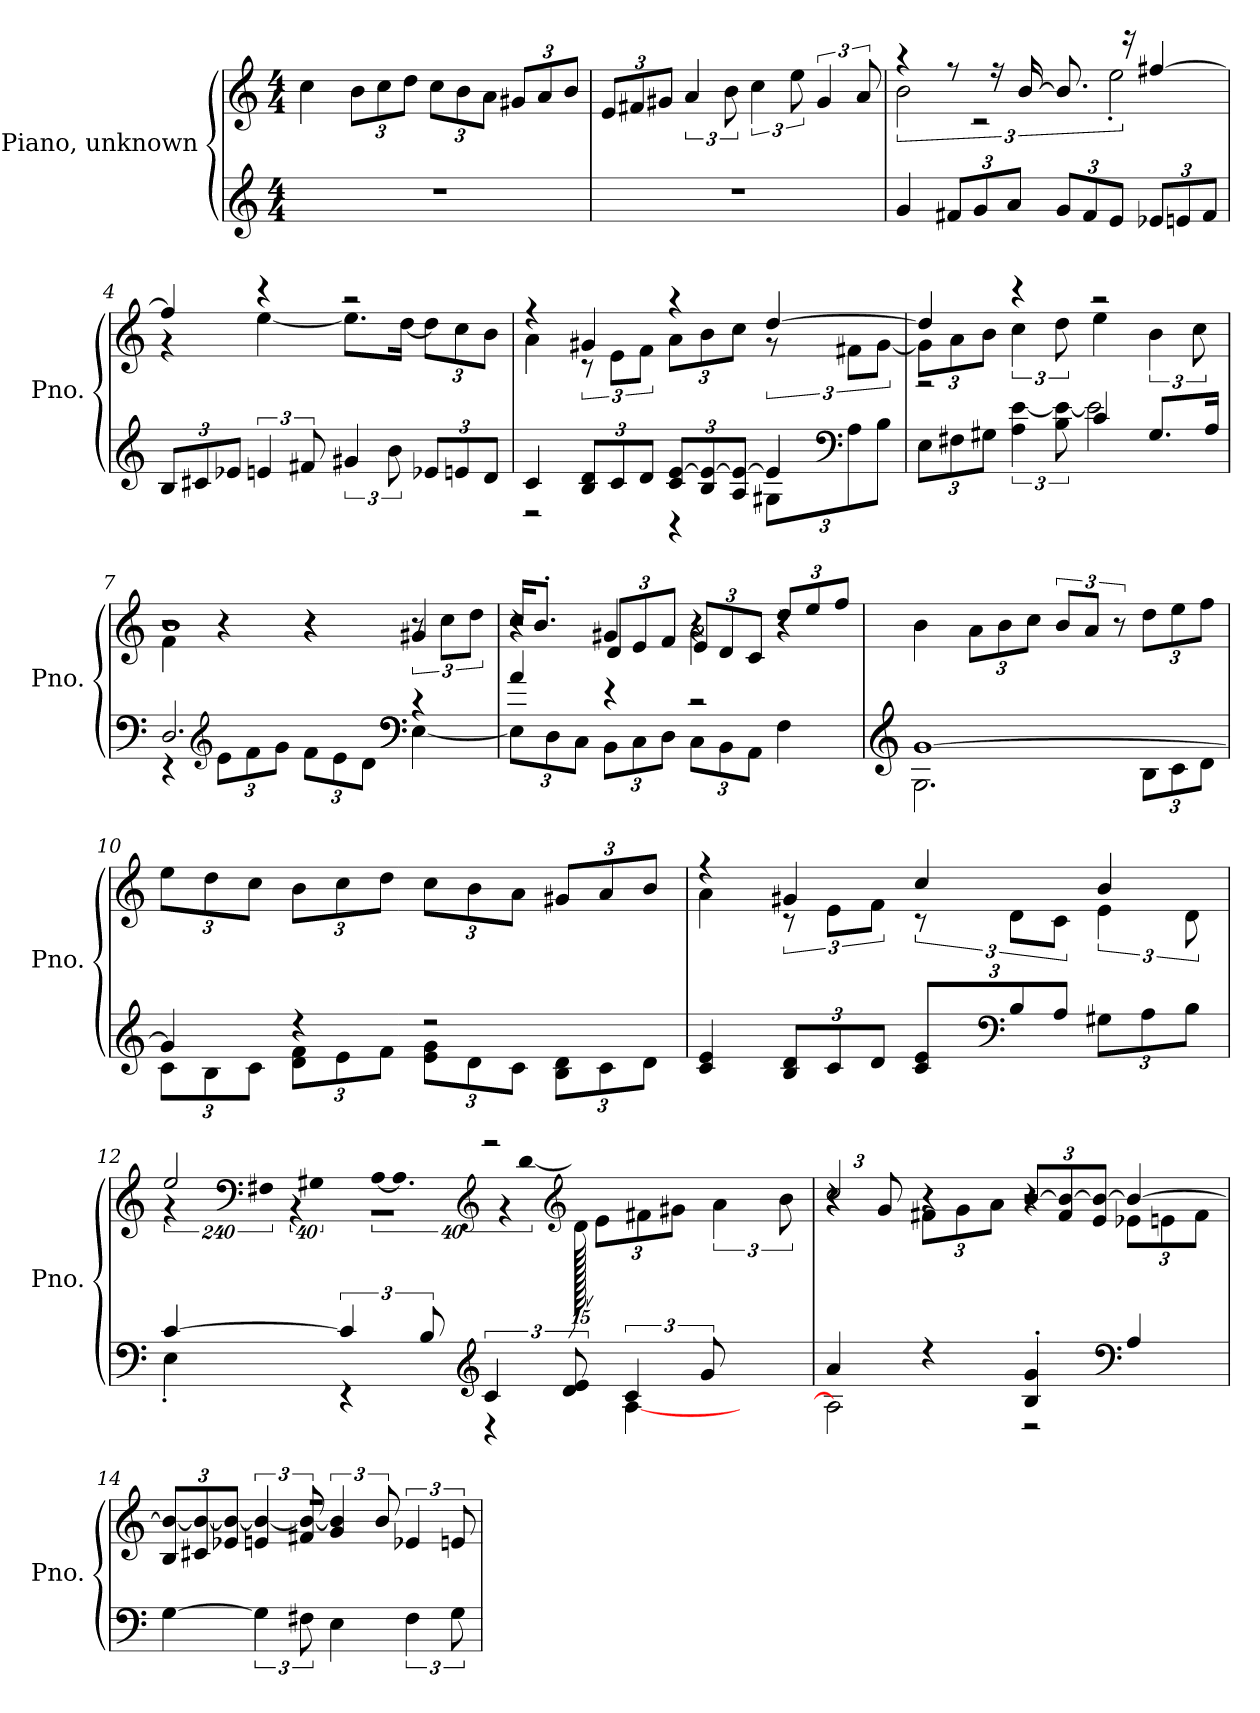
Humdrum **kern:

**kern	**kern
*part1	*part1
*staff2	*staff1
*I"Piano, unknown	*
*I'Pno.	*
*clefG2	*clefG2
*k[]	*k[]
*M4/4	*M4/4
*MM120	*MM120
=1	=1
1r	4cc\
*	*Xbrackettup
.	12b\L
.	12cc\
.	12dd\J
.	12cc\L
.	12b\
.	12a\J
.	12g#X/L
.	12a/
.	12b/J
=2	=2
1r	12e/L
.	12f#X/
.	12g#X/J
*	*brackettup
.	6a/
.	12b\
.	6cc\
.	12ee\
.	6g#/
.	12a/
=3	=3
*	*^
4g/	4r	3b\
*Xbrackettup	*	*
12f#X/L	8r	.
12g/	.	3r
.	16r	.
12a/J	.	.
.	[16b/	.
12g/L	8.b/]	.
12f#/	.	.
12e/J	.	3ee'\
.	16r	.
12e-X/L	[4ff#X/	.
12en/	.	.
12f#/J	.	.
!!LO:LB:g=z	!!
=4	=4	=4
12B/L	4ff#/]	4r
12c#X/	.	.
12e-X/J	.	.
*brackettup	*	*
6en/	4r	[4ee\
12f#X/	.	.
6g#X/	2r	8.ee\L]
12b\	.	.
.	.	[16dd\Jk
*Xbrackettup	*	*Xbrackettup
12e-X/L	.	12dd\L]
12en/	.	12cc\
12d/J	.	12b\J
=5	=5	=5
*^	*	*
4c/	2r	4r	4a\
*	*	*	*brackettup
12B/ 12d/L	.	4g#X/	12r
12c/	.	.	12e\L
12d/J	.	.	12f\J
*	*	*	*Xbrackettup
12c/ [12e/L	4r	4r	12a\L
12B/ 12e/_	.	.	12b\
12A/ 12e/_J	.	.	12cc\J
*	*	*	*brackettup
4e/]	12G#X\L	[4dd/	12r
*clefF4	*	*	*
.	12A\	.	12f#X\L
.	12B\J	.	[12g#\J
=6	=6	=6	=6
*	*	*	*Xbrackettup
2r	12E\L	4dd/]	12g#\L]
.	12F#X\	.	12a\
.	12G#X\J	.	12b\J
*	*brackettup	*	*brackettup
.	6A\ [6e\	4r	6cc\
.	12B\ 12e\_	.	12dd\
4c/	2e\]	2r	4ee\
8.G#/L	.	.	6b\
.	.	.	12cc\
16A/Jk	.	.	.
!!LO:LB:g=z
=7	=7	=7	=7
*	*	*	*^
2.D/	4r	1b	4f\	2r
*clefG2	*	*	*	*
*	*Xbrackettup	*	*	*
.	12e\L	.	4r	.
.	12f\	.	.	.
.	12g\J	.	.	.
.	12f\L	.	4r	4r
.	12e\	.	.	.
.	12d\J	.	.	.
*clefF4	*	*	*	*
4r	[4E\	.	12r	4g#X/
.	.	.	12cc\L	.
.	.	.	12dd\J	.
=8	=8	=8	=8	=8
4a/	12E\L]	16cc/KL	2r	4r
.	.	8.b'/J	.	.
.	12D\	.	.	.
.	12C\J	.	.	.
*	*	*	*	*Xbrackettup
4r	12BB\L	4g#X/	.	12d/L
.	12C\	.	.	12e/
.	12D\J	.	.	12f/J
2r	12C\L	4r	2a\	12e/L
.	12BB\	.	.	12d/
.	12AA\J	.	.	12c/J
.	4F\	12dd/L	.	4r
.	.	12ee/	.	.
.	.	12ff/J	.	.
*	*	*v	*v	*v
=9	=9	=9
*clefG2	*	*
[1g	2.G\	4b\
.	.	12a\L
.	.	12b\
.	.	12cc\J
*	*	*brackettup
.	.	12b/L
.	.	12a/J
.	.	12r
*	*	*Xbrackettup
.	12B\L	12dd\L
.	12c\	12ee\
.	12d\J	12ff\J
!!LO:LB:g=z
=10	=10	=10
4g/]	12c\L	12ee\L
.	12B\	12dd\
.	12c\J	12cc\J
4r	12d\ 12f\L	12b\L
.	12e\	12cc\
.	12f\J	12dd\J
2r	12e\ 12g\L	12cc\L
.	12d\	12b\
.	12c\J	12a\J
.	12B\ 12d\L	12g#X/L
.	12c\	12a/
.	12d\J	12b/J
*v	*v	*
=11	=11
*	*^
4c/ 4e/	4r	4a\
*	*	*brackettup
12B/ 12d/L	4g#X/	12r
12c/	.	12e\L
12d/J	.	12f\J
12c/ 12e/L	4cc/	12r
*clefF4	*	*
12B/	.	12d\L
12A/J	.	12c\J
12G#X\L	4b/	6e\
12A\	.	.
12B\J	.	12d\
!!LO:LB:g=z	!!
=12	=12	=12
*^	*	*
!	!	!	!LO:N:vis=16
[4c/	4E'\	2ee/	1920%137r
*	*	*clefF4	*
!	!	!	!LO:N:vis=16
.	.	.	1920%137F#X\
!	!	!	!LO:N:vis=32
.	.	.	640%23r
!	!	!	!LO:N:vis=16
.	.	.	1920%137G#X\
*brackettup	*	*	*
!	!	!	!LO:N:vis=32
6c/]	4r	.	[640%23A\KLL
!	!	!	!LO:N:vis=16.
.	.	.	960%103A\JJ]
!	!	!	!LO:N:vis=32
.	.	.	640%23r
12B/	.	.	.
.	.	.	[240%17d\
*clefG2	*	*clefG2	*
6c/	4r	2r	1920d\]
*	*	*	*Xbrackettup
.	.	.	12e\L
.	.	.	12f#X\
12d/ 12e/	.	.	.
.	.	.	12g#X\J
6c/	[4A\	.	.
*	*	*	*brackettup
.	.	.	6a\
12g/	.	.	.
.	.	.	12b\
1920ryy	1920ryy	1920ryy	.
=13	=13	=13	=13
*	*	*	*^
4a/	2A\]	2cc/	4r	6r
.	.	.	.	12g/
*	*	*	*Xbrackettup	*
4r	.	.	12f#X\L	4r
.	.	.	12g\	.
.	.	.	12a\J	.
4B/' 4g/'	2r	2r	4r	[12b/L
.	.	.	.	12f#/ 12b/_
.	.	.	.	12e/ 12b/_J
*clefF4	*	*	*	*
4A/	.	.	12e-X\L	4b/_
.	.	.	12en\	.
.	.	.	12f#\J	.
*v	*v	*	*	*
*	*	*v	*v
!!LO:LB:g=z
=14	=14	=14
[4G\	1r	12B/ 12b/_L
.	.	12c#X/ 12b/_
.	.	12e-X/ 12b/_J
*	*	*brackettup
6G\]	.	6en/ 6b/_
12F#X\	.	12f#X/ 12b/_
4E\	.	6g/ 6b/]
.	.	12b/
6F#\	.	6e-X/
12G\	.	12en/
*	*v	*v
=	=
*-	*-
